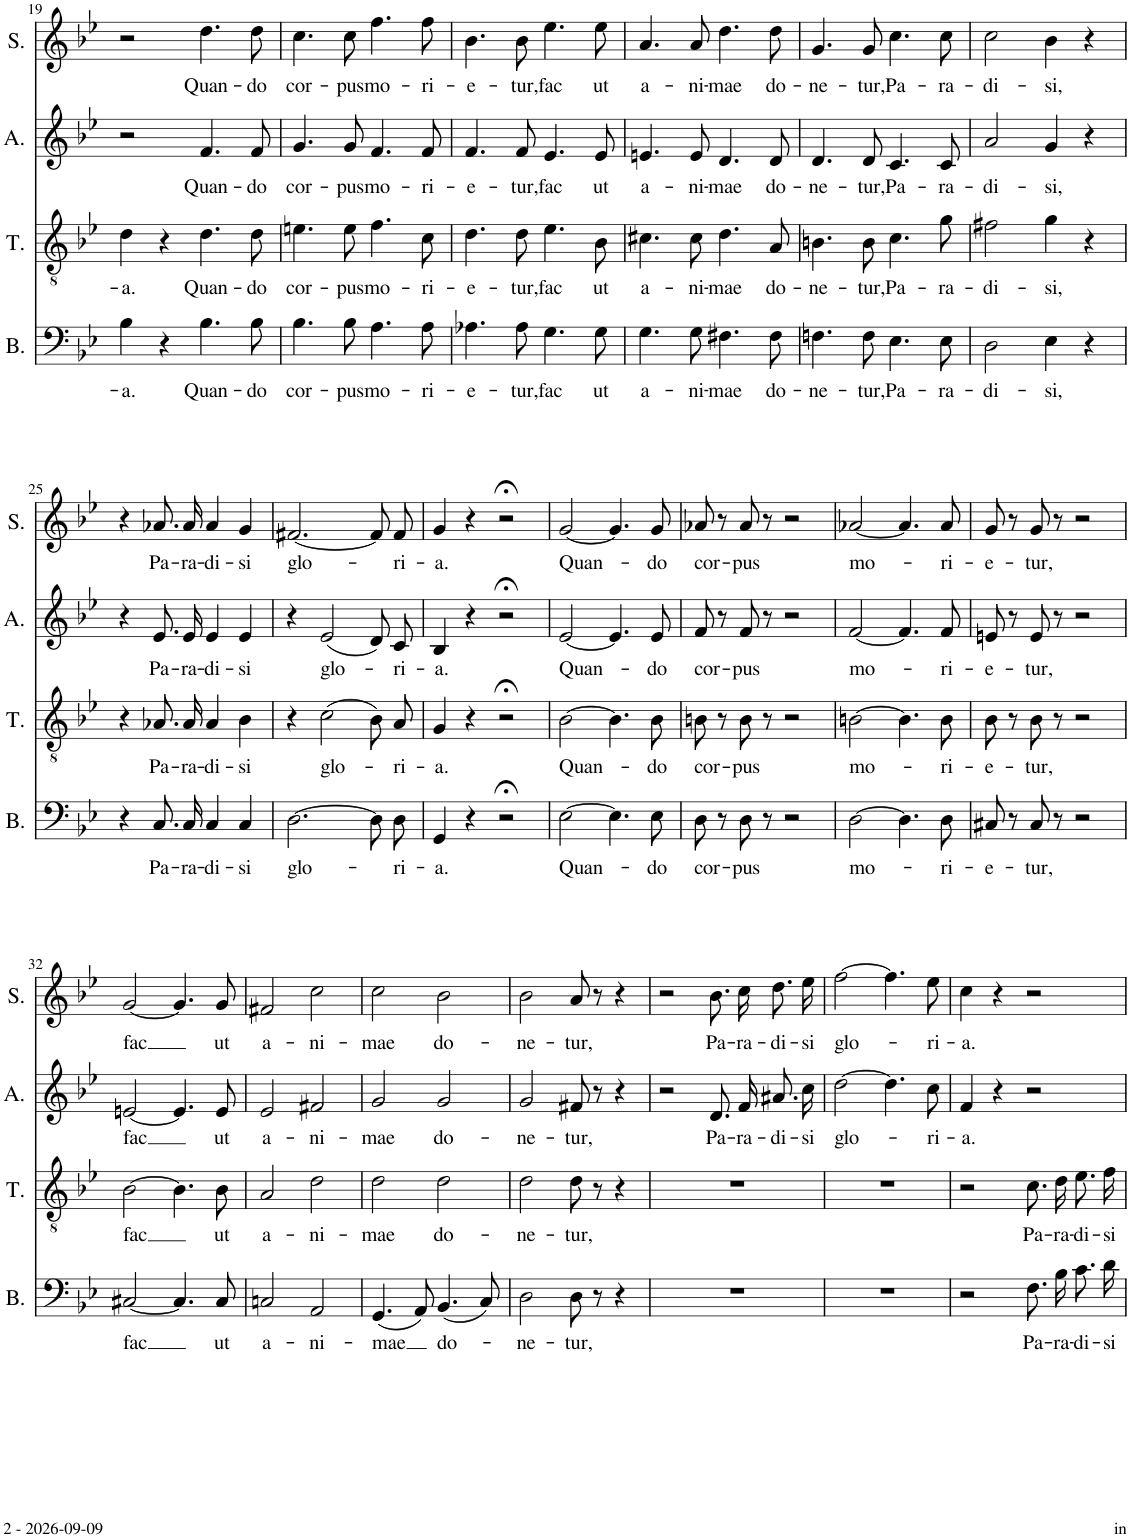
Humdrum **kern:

**kern	**text	**kern	**text	**kern	**text	**kern	**text
*part4	*part4	*part3	*part3	*part2	*part2	*part1	*part1
*staff4	*staff4	*staff3	*staff3	*staff2	*staff2	*staff1	*staff1
*I"Basse	*	*I"Ténor	*	*I"Alto	*	*I"Soprano	*
*I'B.	*	*I'T.	*	*I'A.	*	*I'S.	*
!!LO:PB:g=z
*clefF4	*	*clefGv2	*	*clefG2	*	*clefG2	*
*k[b-e-]	*	*k[b-e-]	*	*k[b-e-]	*	*k[b-e-]	*
*M4/4	*	*M4/4	*	*M4/4	*	*M4/4	*
=19	=19	=19	=19	=19	=19	=19	=19
!	!LO:LY:b	!	!LO:LY:b	!	!	!	!
4B-\	-a.	4d\	-a.	2r	.	2r	.
4r	.	4r	.	.	.	.	.
!	!LO:LY:b	!	!LO:LY:b	!	!LO:LY:b	!	!LO:LY:b
4.B-\	Quan-	4.d\	Quan-	4.f/	Quan-	4.dd\	Quan-
!	!LO:LY:b	!	!LO:LY:b	!	!LO:LY:b	!	!LO:LY:b
8B-\	-do	8d\	-do	8f/	-do	8dd\	-do
=20	=20	=20	=20	=20	=20	=20	=20
!	!LO:LY:b	!	!LO:LY:b	!	!LO:LY:b	!	!LO:LY:b
4.B-\	cor-	4.en\	cor-	4.g/	cor-	4.cc\	cor-
!	!LO:LY:b	!	!LO:LY:b	!	!LO:LY:b	!	!LO:LY:b
8B-\	-pus	8e\	-pus	8g/	-pus	8cc\	-pus
!	!LO:LY:b	!	!LO:LY:b	!	!LO:LY:b	!	!LO:LY:b
4.A\	mo-	4.f\	mo-	4.f/	mo-	4.ff\	mo-
!	!LO:LY:b	!	!LO:LY:b	!	!LO:LY:b	!	!LO:LY:b
8A\	-ri-	8c\	-ri-	8f/	-ri-	8ff\	-ri-
=21	=21	=21	=21	=21	=21	=21	=21
!	!LO:LY:b	!	!LO:LY:b	!	!LO:LY:b	!	!LO:LY:b
4.A-X\	-e-	4.d\	-e-	4.f/	-e-	4.b-\	-e-
!	!LO:LY:b	!	!LO:LY:b	!	!LO:LY:b	!	!LO:LY:b
8A-\	-tur,	8d\	-tur,	8f/	-tur,	8b-\	-tur,
!	!LO:LY:b	!	!LO:LY:b	!	!LO:LY:b	!	!LO:LY:b
4.G\	fac	4.e-\	fac	4.e-/	fac	4.ee-\	fac
!	!LO:LY:b	!	!LO:LY:b	!	!LO:LY:b	!	!LO:LY:b
8G\	ut	8B-\	ut	8e-/	ut	8ee-\	ut
=22	=22	=22	=22	=22	=22	=22	=22
!	!LO:LY:b	!	!LO:LY:b	!	!LO:LY:b	!	!LO:LY:b
4.G\	a-	4.c#X\	a-	4.en/	a-	4.a/	a-
!	!LO:LY:b	!	!LO:LY:b	!	!LO:LY:b	!	!LO:LY:b
8G\	-ni-	8c#\	-ni-	8e/	-ni-	8a/	-ni-
!	!LO:LY:b	!	!LO:LY:b	!	!LO:LY:b	!	!LO:LY:b
4.F#X\	-mae	4.d\	-mae	4.d/	-mae	4.dd\	-mae
!	!LO:LY:b	!	!LO:LY:b	!	!LO:LY:b	!	!LO:LY:b
8F#\	do-	8A/	do-	8d/	do-	8dd\	do-
=23	=23	=23	=23	=23	=23	=23	=23
!	!LO:LY:b	!	!LO:LY:b	!	!LO:LY:b	!	!LO:LY:b
4.Fn\	-ne-	4.Bn\	-ne-	4.d/	-ne-	4.g/	-ne-
!	!LO:LY:b	!	!LO:LY:b	!	!LO:LY:b	!	!LO:LY:b
8F\	-tur,	8B\	-tur,	8d/	-tur,	8g/	-tur,
!	!LO:LY:b	!	!LO:LY:b	!	!LO:LY:b	!	!LO:LY:b
4.E-\	Pa-	4.c\	Pa-	4.c/	Pa-	4.cc\	Pa-
!	!LO:LY:b	!	!LO:LY:b	!	!LO:LY:b	!	!LO:LY:b
8E-\	-ra-	8g\	-ra-	8c/	-ra-	8cc\	-ra-
=24	=24	=24	=24	=24	=24	=24	=24
!	!LO:LY:b	!	!LO:LY:b	!	!LO:LY:b	!	!LO:LY:b
2D\	-di-	2f#X\	-di-	2a/	-di-	2cc\	-di-
!	!LO:LY:b	!	!LO:LY:b	!	!LO:LY:b	!	!LO:LY:b
4E-\	-si,	4g\	-si,	4g/	-si,	4b-\	-si,
4r	.	4r	.	4r	.	4r	.
!!LO:LB:g=z
=25	=25	=25	=25	=25	=25	=25	=25
4r	.	4r	.	4r	.	4r	.
!	!LO:LY:b	!	!LO:LY:b	!	!LO:LY:b	!	!LO:LY:b
8.C/L	Pa-	8.A-X/L	Pa-	8.e-/L	Pa-	8.a-X/L	Pa-
!	!LO:LY:b	!	!LO:LY:b	!	!LO:LY:b	!	!LO:LY:b
16C/Jk	-ra-	16A-/Jk	-ra-	16e-/Jk	-ra-	16a-/Jk	-ra-
!	!LO:LY:b	!	!LO:LY:b	!	!LO:LY:b	!	!LO:LY:b
4C/	-di-	4A-/	-di-	4e-/	-di-	4a-/	-di-
!	!LO:LY:b	!	!LO:LY:b	!	!LO:LY:b	!	!LO:LY:b
4C/	-si	4B-\	-si	4e-/	-si	4g/	-si
=26	=26	=26	=26	=26	=26	=26	=26
!	!LO:LY:b	!	!	!	!	!	!LO:LY:b
[2.D\	glo-	4r	.	4r	.	[2.f#X/	glo-
!	!	!	!LO:LY:b	!	!LO:LY:b	!	!
.	.	(2c\	glo-	(2e-/	glo-	.	.
8D\L]	.	8B-/L)	.	8d/L)	.	8f#/L]	.
!	!LO:LY:b	!	!LO:LY:b	!	!LO:LY:b	!	!LO:LY:b
8D\J	-ri-	8A/J	-ri-	8c/J	-ri-	8f#/J	-ri-
=27	=27	=27	=27	=27	=27	=27	=27
!	!LO:LY:b	!	!LO:LY:b	!	!LO:LY:b	!	!LO:LY:b
4GG/	-a.	4G/	-a.	4B-/	-a.	4g/	-a.
4r	.	4r	.	4r	.	4r	.
2r;<	.	2r;<	.	2r;<	.	2r;<	.
=28	=28	=28	=28	=28	=28	=28	=28
!	!LO:LY:b	!	!LO:LY:b	!	!LO:LY:b	!	!LO:LY:b
[2E-\	Quan-	[2B-\	Quan-	[2e-/	Quan-	[2g/	Quan-
4.E-\]	.	4.B-\]	.	4.e-/]	.	4.g/]	.
!	!LO:LY:b	!	!LO:LY:b	!	!LO:LY:b	!	!LO:LY:b
8E-\	-do	8B-\	-do	8e-/	-do	8g/	-do
=29	=29	=29	=29	=29	=29	=29	=29
!	!LO:LY:b	!	!LO:LY:b	!	!LO:LY:b	!	!LO:LY:b
8D\	cor-	8Bn\	cor-	8f/	cor-	8a-X/	cor-
8r	.	8r	.	8r	.	8r	.
!	!LO:LY:b	!	!LO:LY:b	!	!LO:LY:b	!	!LO:LY:b
8D\	-pus	8B\	-pus	8f/	-pus	8a-/	-pus
8r	.	8r	.	8r	.	8r	.
2r	.	2r	.	2r	.	2r	.
=30	=30	=30	=30	=30	=30	=30	=30
!	!LO:LY:b	!	!LO:LY:b	!	!LO:LY:b	!	!LO:LY:b
[2D\	mo-	[2Bn\	mo-	[2f/	mo-	[2a-X/	mo-
4.D\]	.	4.B\]	.	4.f/]	.	4.a-/]	.
!	!LO:LY:b	!	!LO:LY:b	!	!LO:LY:b	!	!LO:LY:b
8D\	-ri-	8B\	-ri-	8f/	-ri-	8a-/	-ri-
=31	=31	=31	=31	=31	=31	=31	=31
!	!LO:LY:b	!	!LO:LY:b	!	!LO:LY:b	!	!LO:LY:b
8C#X/	-e-	8B-\	-e-	8en/	-e-	8g/	-e-
8r	.	8r	.	8r	.	8r	.
!	!LO:LY:b	!	!LO:LY:b	!	!LO:LY:b	!	!LO:LY:b
8C#/	-tur,	8B-\	-tur,	8e/	-tur,	8g/	-tur,
8r	.	8r	.	8r	.	8r	.
2r	.	2r	.	2r	.	2r	.
!!LO:LB:g=z
=32	=32	=32	=32	=32	=32	=32	=32
!	!LO:LY:b	!	!LO:LY:b	!	!LO:LY:b	!	!LO:LY:b
[2C#X/	-fac	[2B-\	-fac	[2en/	-fac	[2g/	-fac
4.C#/]	.	4.B-\]	.	4.e/]	.	4.g/]	.
!	!LO:LY:b	!	!LO:LY:b	!	!LO:LY:b	!	!LO:LY:b
8C#/	ut	8B-\	ut	8e/	ut	8g/	ut
=33	=33	=33	=33	=33	=33	=33	=33
!	!LO:LY:b	!	!LO:LY:b	!	!LO:LY:b	!	!LO:LY:b
2Cn/	a-	2A/	a-	2e-/	a-	2f#X/	a-
!	!LO:LY:b	!	!LO:LY:b	!	!LO:LY:b	!	!LO:LY:b
2AA/	-ni-	2d\	-ni-	2f#X/	-ni-	2cc\	-ni-
=34	=34	=34	=34	=34	=34	=34	=34
!	!LO:LY:b	!	!LO:LY:b	!	!LO:LY:b	!	!LO:LY:b
(4.GG/	-mae	2d\	-mae	2g/	-mae	2cc\	-mae
8AA/)	.	.	.	.	.	.	.
!	!LO:LY:b	!	!LO:LY:b	!	!LO:LY:b	!	!LO:LY:b
(4.BB-/	do-	2d\	do-	2g/	do-	2b-\	do-
8C/)	.	.	.	.	.	.	.
=35	=35	=35	=35	=35	=35	=35	=35
!	!LO:LY:b	!	!LO:LY:b	!	!LO:LY:b	!	!LO:LY:b
2D\	-ne-	2d\	-ne-	2g/	-ne-	2b-\	-ne-
!	!LO:LY:b	!	!LO:LY:b	!	!LO:LY:b	!	!LO:LY:b
8D\	-tur,	8d\	-tur,	8f#X/	-tur,	8a/	-tur,
8r	.	8r	.	8r	.	8r	.
4r	.	4r	.	4r	.	4r	.
=36	=36	=36	=36	=36	=36	=36	=36
1r	.	1r	.	2r	.	2r	.
!	!	!	!	!	!LO:LY:b	!	!LO:LY:b
.	.	.	.	8.d/L	Pa-	8.b-\L	Pa-
!	!	!	!	!	!LO:LY:b	!	!LO:LY:b
.	.	.	.	16f/Jk	-ra-	16cc\Jk	-ra-
!	!	!	!	!	!LO:LY:b	!	!LO:LY:b
.	.	.	.	8.a#X\L	-di-	8.dd\L	-di-
!	!	!	!	!	!LO:LY:b	!	!LO:LY:b
.	.	.	.	16cc\Jk	-si	16ee-\Jk	-si
=37	=37	=37	=37	=37	=37	=37	=37
!	!	!	!	!	!LO:LY:b	!	!LO:LY:b
1r	.	1r	.	[2dd\	glo-	[2ff\	glo-
.	.	.	.	4.dd\]	.	4.ff\]	.
!	!	!	!	!	!LO:LY:b	!	!LO:LY:b
.	.	.	.	8cc\	-ri-	8ee-\	-ri-
=38	=38	=38	=38	=38	=38	=38	=38
!	!	!	!	!	!LO:LY:b	!	!LO:LY:b
2r	.	2r	.	4f/	-a.	4cc\	-a.
.	.	.	.	4r	.	4r	.
!	!LO:LY:b	!	!LO:LY:b	!	!	!	!
8.F\L	Pa-	8.c\L	Pa-	2r	.	2r	.
!	!LO:LY:b	!	!LO:LY:b	!	!	!	!
16B-\Jk	-ra-	16d\Jk	-ra-	.	.	.	.
!	!LO:LY:b	!	!LO:LY:b	!	!	!	!
8.c\L	-di-	8.e-\L	-di-	.	.	.	.
!	!LO:LY:b	!	!LO:LY:b	!	!	!	!
16d\Jk	-si	16f\Jk	-si	.	.	.	.
=	=	=	=	=	=	=	=
*-	*-	*-	*-	*-	*-	*-	*-
